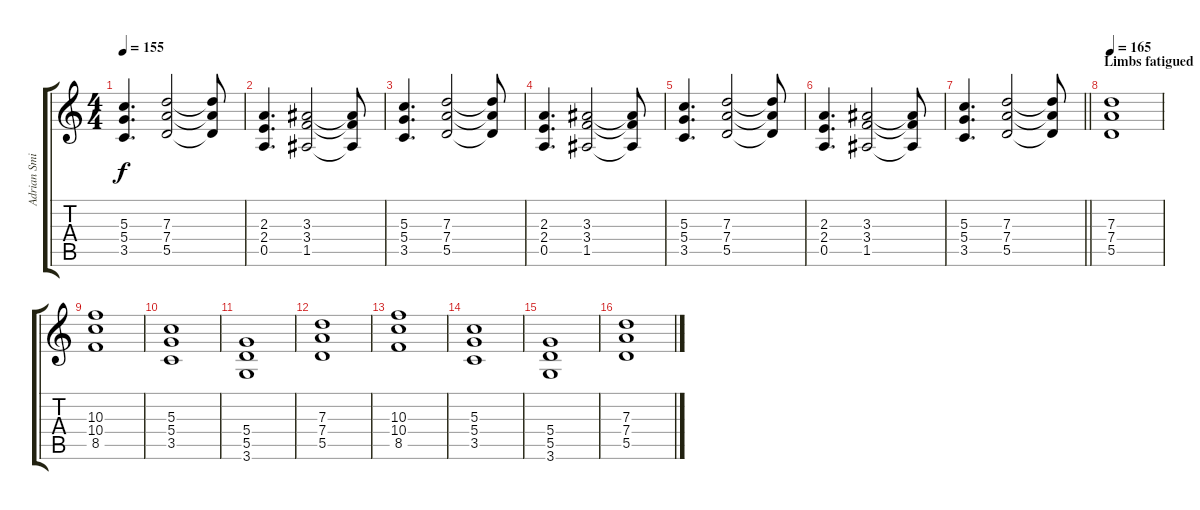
\track ("Adrian Smith" "Adrian Smi") {instrument acousticguitarsteel}
\staff {score tabs}
\tuning (E4 B3 G3 D3 A2 E2) {hide}
\ts (4 4)
\tempo 155
\clef g2
\ks c
(5.3 5.4 3.5).4{d dy f} (7.3 7.4 5.5).2 (7.3{t} 7.4{t} 5.5{t}).8 |
(2.3 2.4 0.5).4{d} (3.3 3.4 1.5).2 (3.3{t} 3.4{t} 1.5{t}).8 |
(5.3 5.4 3.5).4{d} (7.3 7.4 5.5).2 (7.3{t} 7.4{t} 5.5{t}).8 |
(2.3 2.4 0.5).4{d} (3.3 3.4 1.5).2 (3.3{t} 3.4{t} 1.5{t}).8 |
(5.3 5.4 3.5).4{d} (7.3 7.4 5.5).2 (7.3{t} 7.4{t} 5.5{t}).8 |
(2.3 2.4 0.5).4{d} (3.3 3.4 1.5).2 (3.3{t} 3.4{t} 1.5{t}).8 |
\barLineRight lightlight
(5.3 5.4 3.5).4{d} (7.3 7.4 5.5).2 (7.3{t} 7.4{t} 5.5{t}).8 |
\section ("" "Limbs fatigued")
\tempo 165
(7.3 7.4 5.5).1 |
(10.3 10.4 8.5).1 |
(5.3 5.4 3.5).1 |
(5.4 5.5 3.6).1 |
(7.3 7.4 5.5).1 |
(10.3 10.4 8.5).1 |
(5.3 5.4 3.5).1 |
(5.4 5.5 3.6).1 |
(7.3 7.4 5.5).1
